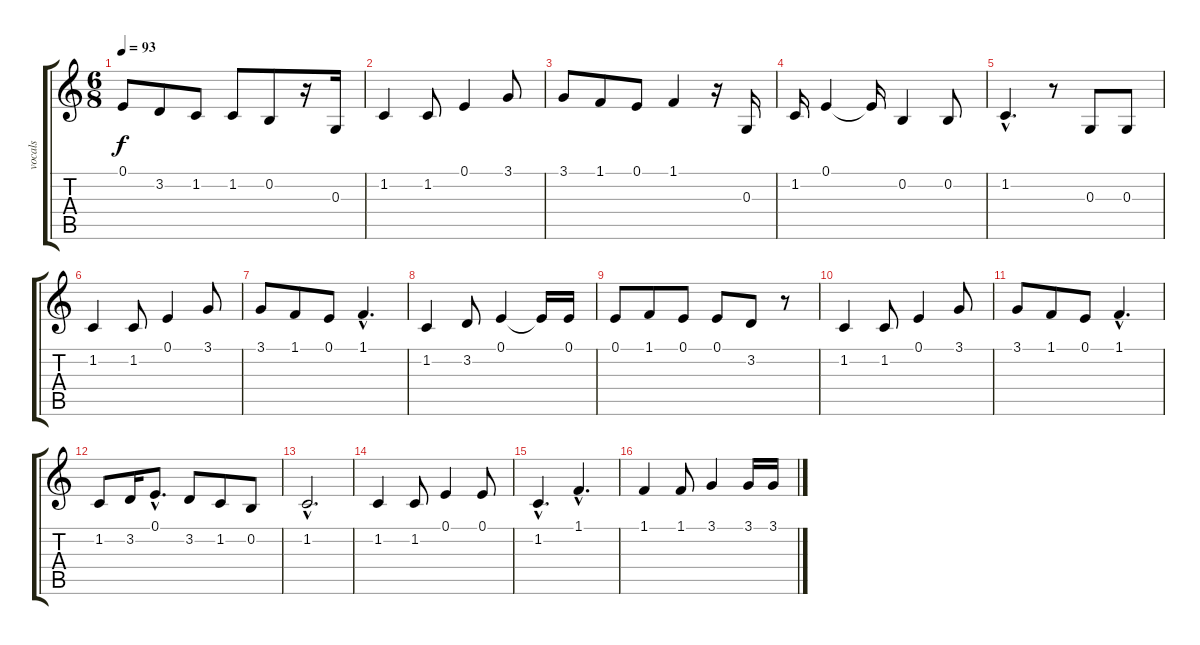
\track ("vocals" "vocals") {instrument oboe}
\staff {score tabs}
\tuning (E4 B3 G3 D3 A2 E2) {hide}
\ts (6 8)
\tempo 93
\clef g2
\ks c
0.1.8{dy f} 3.2.8 1.2.8 1.2.8 0.2.8 r.16 0.3.16 |
1.2.4 1.2.8 0.1.4 3.1.8 |
3.1.8 1.1.8 0.1.8 1.1.4 r.16 0.3.16 |
1.2.16 0.1.4 0.1{t}.16 0.2.4 0.2.8 |
1.2{hac}.4{d} r.8 0.3.8 0.3.8 |
1.2.4 1.2.8 0.1.4 3.1.8 |
3.1.8 1.1.8 0.1.8 1.1{hac}.4{d} |
1.2.4 3.2.8 0.1.4 0.1{t}.16 0.1.16 |
0.1.8 1.1.8 0.1.8 0.1.8 3.2.8 r.8 |
1.2.4 1.2.8 0.1.4 3.1.8 |
3.1.8 1.1.8 0.1.8 1.1{hac}.4{d} |
1.2.8 3.2.16 0.1{hac}.8{d} 3.2.8 1.2.8 0.2.8 |
1.2{hac}.2{d} |
1.2.4 1.2.8 0.1.4 0.1.8 |
1.2{hac}.4{d} 1.1{hac}.4{d} |
1.1.4 1.1.8 3.1.4 3.1.16 3.1.16
